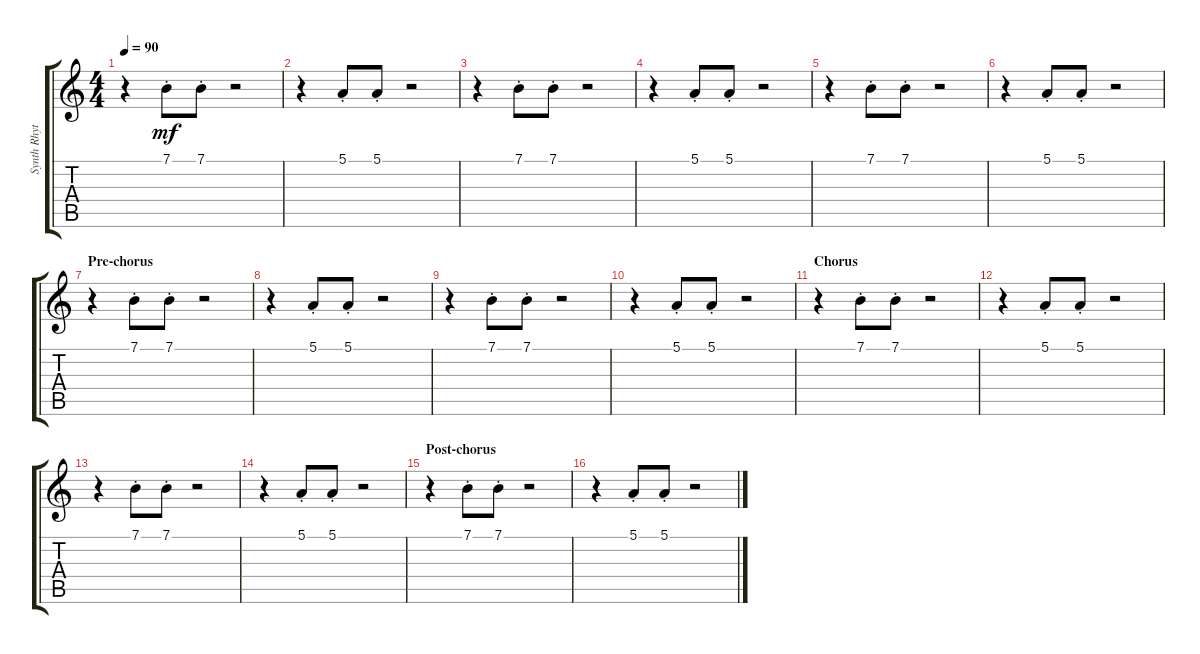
\track ("Synth Rhythm" "Synth Rhyt") {instrument lead3calliope}
\staff {score tabs}
\tuning (E4 B3 G3 D3 A2 E2) {hide}
\ts (4 4)
\tempo 90
\clef g2
\ks c
r.4{dy mf} 7.1{st}.8 7.1{st}.8 r.2 |
r.4 5.1{st}.8 5.1{st}.8 r.2 |
r.4 7.1{st}.8 7.1{st}.8 r.2 |
r.4 5.1{st}.8 5.1{st}.8 r.2 |
r.4 7.1{st}.8 7.1{st}.8 r.2 |
r.4 5.1{st}.8 5.1{st}.8 r.2 |
\section ("" "Pre-chorus")
r.4 7.1{st}.8 7.1{st}.8 r.2 |
r.4 5.1{st}.8 5.1{st}.8 r.2 |
r.4 7.1{st}.8 7.1{st}.8 r.2 |
r.4 5.1{st}.8 5.1{st}.8 r.2 |
\section ("" "Chorus")
r.4 7.1{st}.8 7.1{st}.8 r.2 |
r.4 5.1{st}.8 5.1{st}.8 r.2 |
r.4 7.1{st}.8 7.1{st}.8 r.2 |
r.4 5.1{st}.8 5.1{st}.8 r.2 |
\section ("" "Post-chorus")
r.4 7.1{st}.8 7.1{st}.8 r.2 |
r.4 5.1{st}.8 5.1{st}.8 r.2
